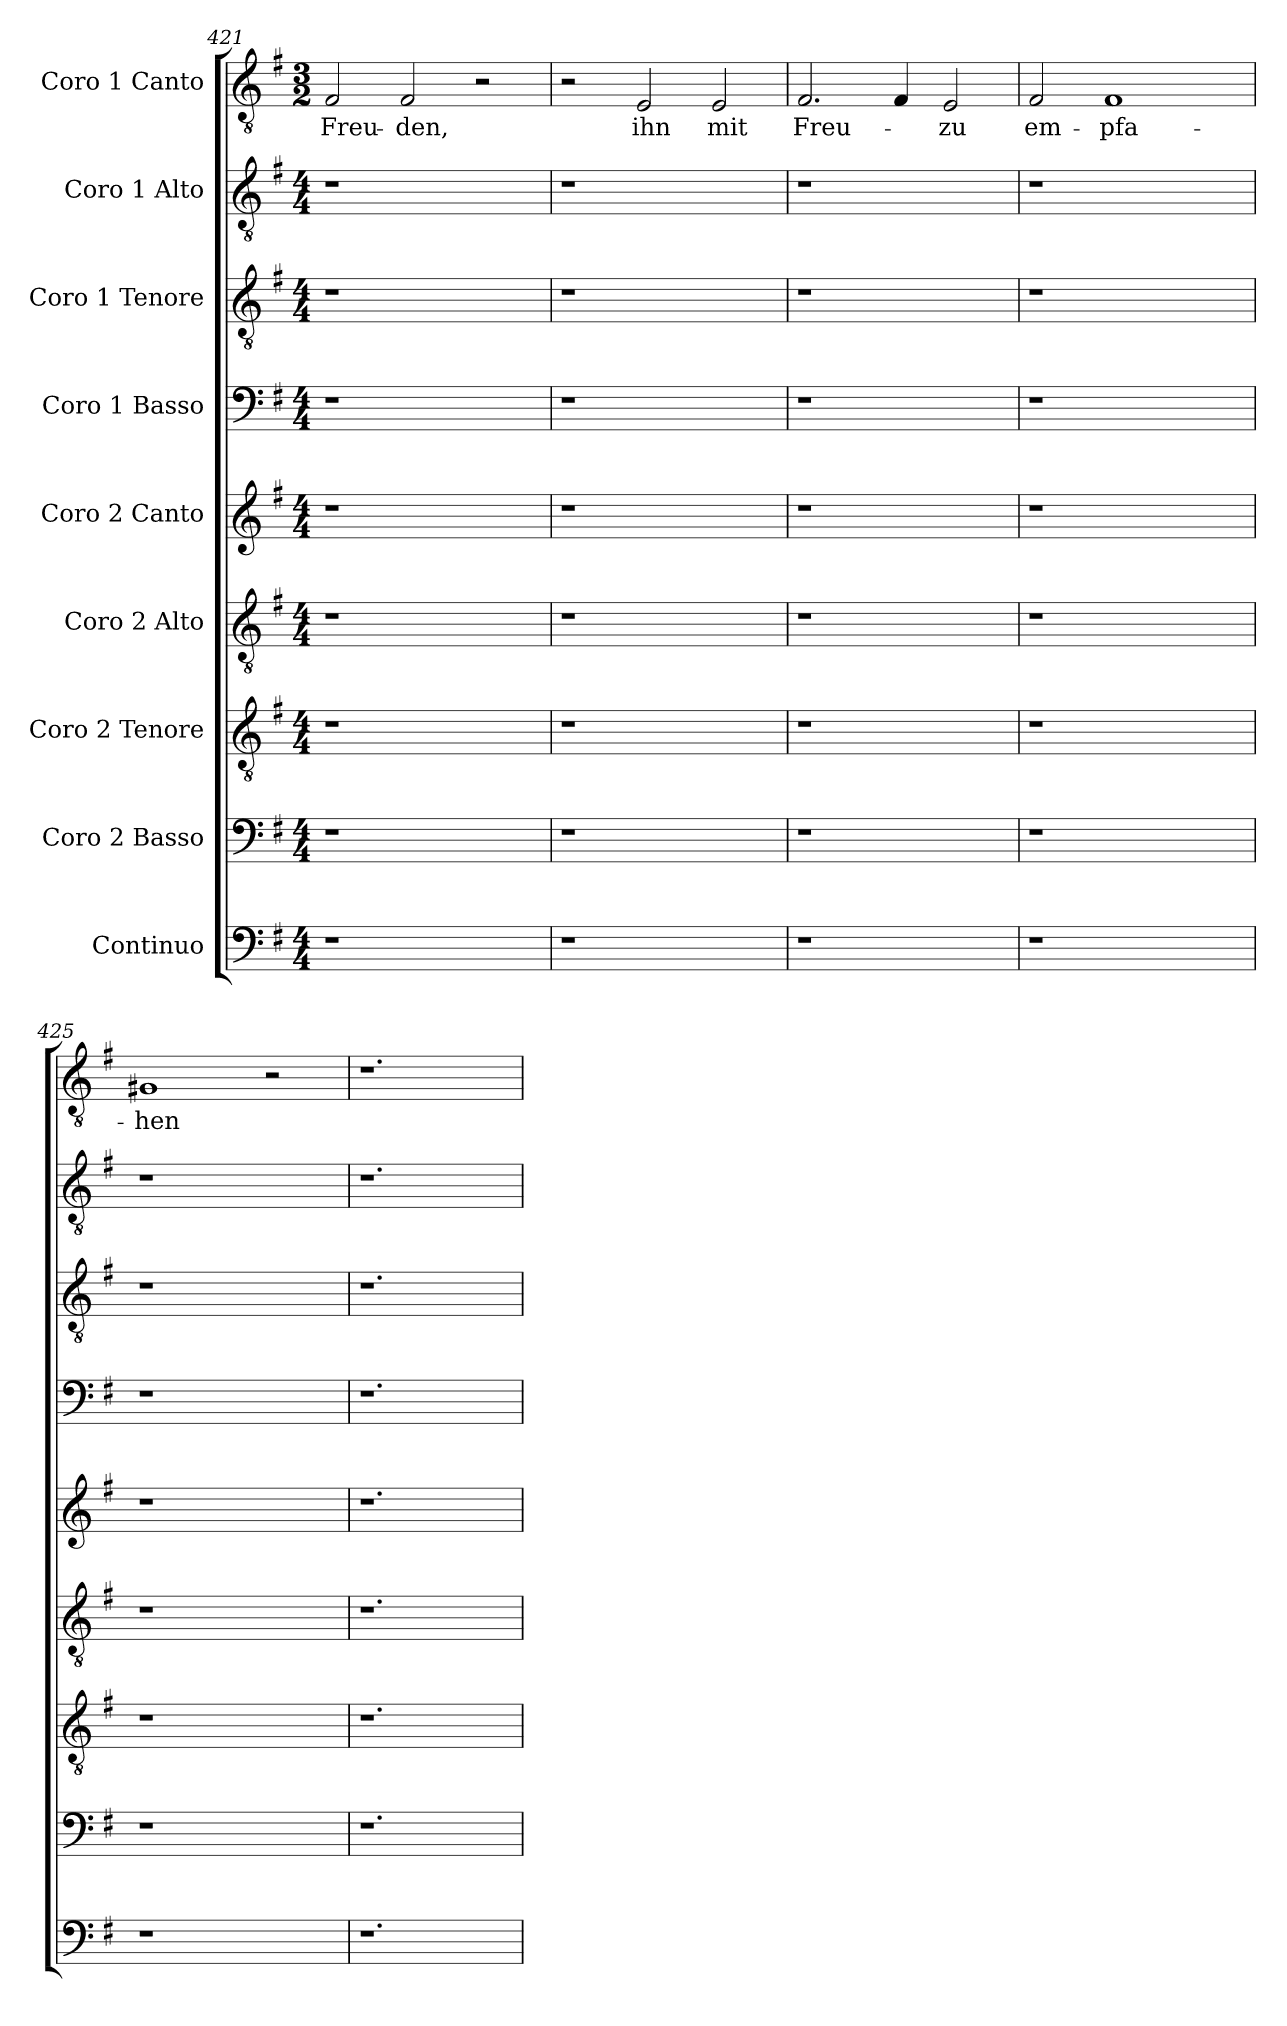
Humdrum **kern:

**kern	**kern	**kern	**kern	**kern	**kern	**kern	**kern	**kern	**text
*part9	*part8	*part7	*part6	*part5	*part4	*part3	*part2	*part1	*part1
*staff9	*staff8	*staff7	*staff6	*staff5	*staff4	*staff3	*staff2	*staff1	*staff1
*I"Continuo	*I"Coro 2  Basso	*I"Coro 2  Tenore	*I"Coro 2  Alto	*I"Coro 2  Canto	*I"Coro 1  Basso	*I"Coro 1  Tenore	*I"Coro 1  Alto	*I"Coro 1  Canto	*
!!LO:LB:g=z
*clefF4	*clefF4	*clefGv2	*clefGv2	*clefG2	*clefF4	*clefGv2	*clefGv2	*clefGv2	*
*k[f#]	*k[f#]	*k[f#]	*k[f#]	*k[f#]	*k[f#]	*k[f#]	*k[f#]	*k[f#]	*
*G:	*G:	*G:	*G:	*G:	*G:	*G:	*G:	*G:	*
*M4/4	*M4/4	*M4/4	*M4/4	*M4/4	*M4/4	*M4/4	*M4/4	*M3/2	*
=421	=421	=421	=421	=421	=421	=421	=421	=421	=421
!	!	!	!	!	!	!	!	!	!LO:LY:b:cj
1r	1r	1r	1r	1r	1r	1r	1r	2F#/	Freu-
!	!	!	!	!	!	!	!	!	!LO:LY:b:cj
.	.	.	.	.	.	.	.	2F#/	-den,
2ryy	2ryy	2ryy	2ryy	2ryy	2ryy	2ryy	2ryy	2r	.
=422	=422	=422	=422	=422	=422	=422	=422	=422	=422
1r	1r	1r	1r	1r	1r	1r	1r	2r	.
!	!	!	!	!	!	!	!	!	!LO:LY:b:cj
.	.	.	.	.	.	.	.	2E/	ihn
!	!	!	!	!	!	!	!	!	!LO:LY:b:cj
2ryy	2ryy	2ryy	2ryy	2ryy	2ryy	2ryy	2ryy	2E/	mit
=423	=423	=423	=423	=423	=423	=423	=423	=423	=423
!	!	!	!	!	!	!	!	!	!LO:LY:b:cj
1r	1r	1r	1r	1r	1r	1r	1r	2.F#/	Freu-
.	.	.	.	.	.	.	.	4F#/	.
!	!	!	!	!	!	!	!	!	!LO:LY:b:cj
2ryy	2ryy	2ryy	2ryy	2ryy	2ryy	2ryy	2ryy	2E/	-zu
=424	=424	=424	=424	=424	=424	=424	=424	=424	=424
!	!	!	!	!	!	!	!	!	!LO:LY:b:cj
1r	1r	1r	1r	1r	1r	1r	1r	2F#/	em-
!	!	!	!	!	!	!	!	!	!LO:LY:b:cj
.	.	.	.	.	.	.	.	1F#	-pfa-
2ryy	2ryy	2ryy	2ryy	2ryy	2ryy	2ryy	2ryy	.	.
=425	=425	=425	=425	=425	=425	=425	=425	=425	=425
!	!	!	!	!	!	!	!	!	!LO:LY:b:cj
1r	1r	1r	1r	1r	1r	1r	1r	1G#X	-hen
2ryy	2ryy	2ryy	2ryy	2ryy	2ryy	2ryy	2ryy	2r	.
=426	=426	=426	=426	=426	=426	=426	=426	=426	=426
1.r	1.r	1.r	1.r	1.r	1.r	1.r	1.r	1.r	.
=	=	=	=	=	=	=	=	=	=
*-	*-	*-	*-	*-	*-	*-	*-	*-	*-
